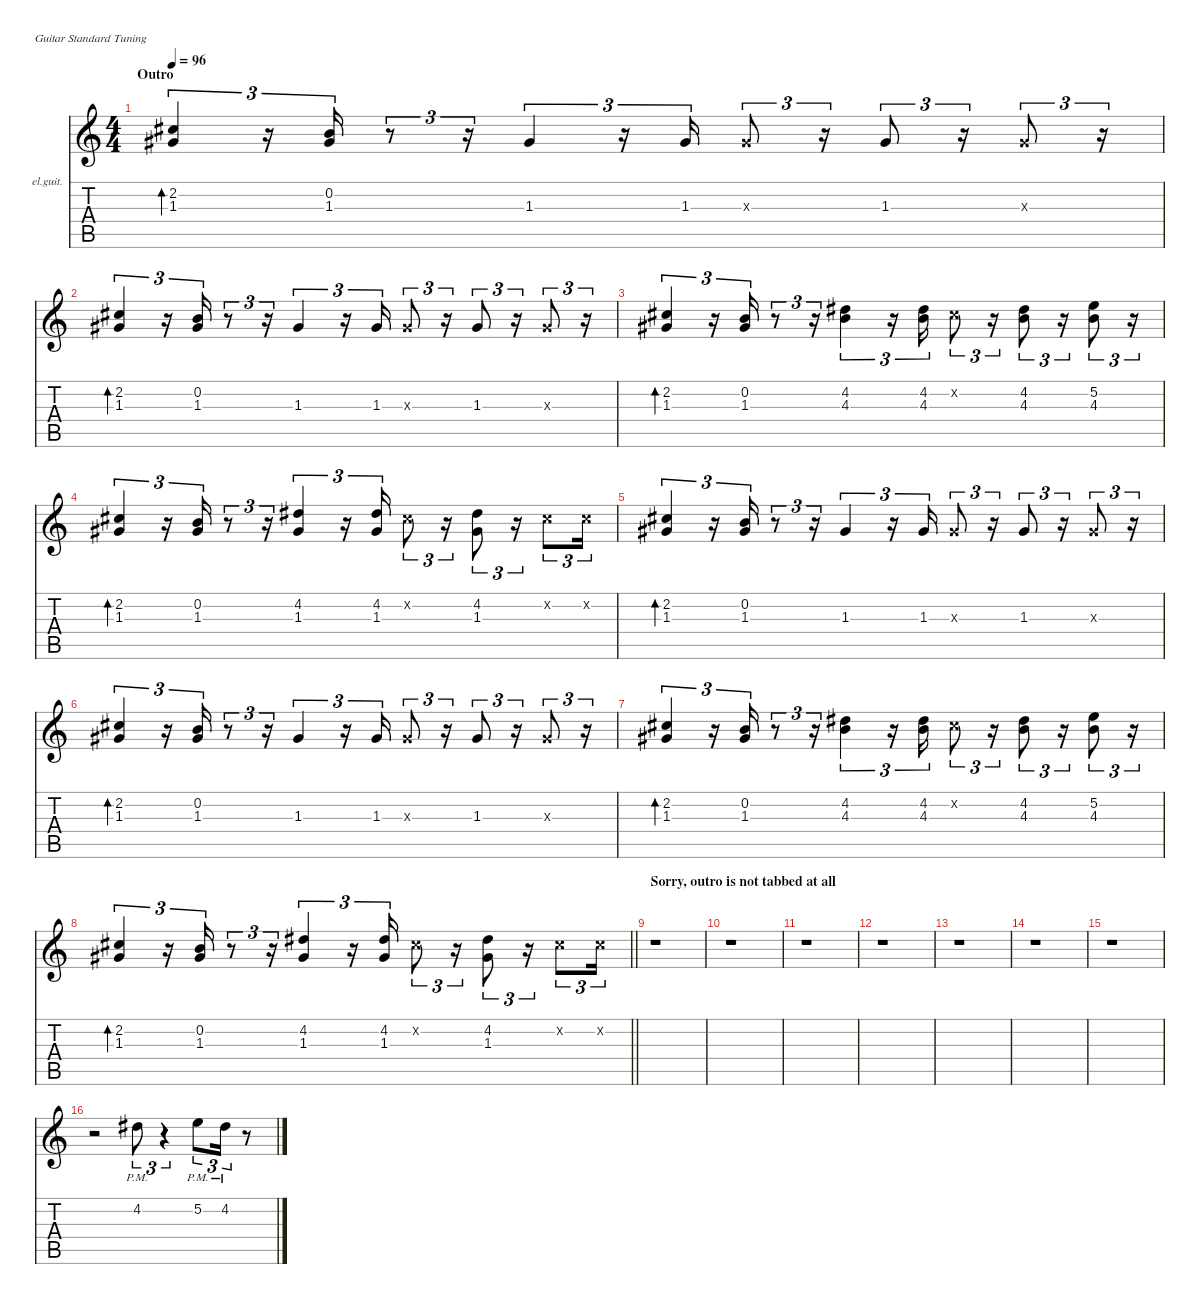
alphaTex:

\defaultSystemsLayout 4
\hideDynamics
\bracketExtendMode nobrackets
\firstSystemTrackNameOrientation horizontal
\otherSystemsTrackNameOrientation horizontal
\track ("Guitar (riff)" "el.guit.") {instrument electricguitarclean}
\staff {score tabs}
\tuning (E4 B3 G3 D3 A2 E2)
\ts (4 4)
\section ("" "Outro")
\tempo 96
\clef g2
\ks c
(2.2{acc #} 1.3{acc #}).4{tu (3 2) bd 120 dy f beam Up} r.16{tu (3 2) beam Up} (0.2 1.3{acc #}).16{tu (3 2) beam Up} r.8{tu (3 2) beam Up} r.16{tu (3 2) beam Up} 1.3{acc #}.4{tu (3 2) beam Up} r.16{tu (3 2) beam Up} 1.3{acc #}.16{tu (3 2) beam Up} 1.3{x acc #}.8{tu (3 2) beam Up} r.16{tu (3 2) beam Up} 1.3{acc #}.8{tu (3 2) beam Up} r.16{tu (3 2) beam Up} 1.3{x acc #}.8{tu (3 2) beam Up} r.16{tu (3 2) beam Up} |
(2.2{acc #} 1.3{acc #}).4{tu (3 2) bd 120 beam Up} r.16{tu (3 2) beam Up} (0.2 1.3{acc #}).16{tu (3 2) beam Up} r.8{tu (3 2) beam Up} r.16{tu (3 2) beam Up} 1.3{acc #}.4{tu (3 2) beam Up} r.16{tu (3 2) beam Up} 1.3{acc #}.16{tu (3 2) beam Up} 1.3{x acc #}.8{tu (3 2) beam Up} r.16{tu (3 2) beam Up} 1.3{acc #}.8{tu (3 2) beam Up} r.16{tu (3 2) beam Up} 1.3{x acc #}.8{tu (3 2) beam Up} r.16{tu (3 2) beam Up} |
(2.2{acc #} 1.3{acc #}).4{tu (3 2) bd 120 beam Up} r.16{tu (3 2) beam Up} (0.2 1.3{acc #}).16{tu (3 2) beam Up} r.8{tu (3 2) beam Up} r.16{tu (3 2) beam Up} (4.2{acc #} 4.3).4{tu (3 2) beam Down} r.16{tu (3 2) beam Down} (4.2{acc #} 4.3).16{tu (3 2) beam Down} 2.2{x acc #}.8{tu (3 2) beam Down} r.16{tu (3 2) beam Down} (4.2{acc #} 4.3).8{tu (3 2) beam Down} r.16{tu (3 2) beam Down} (5.2 4.3).8{tu (3 2) dy mf beam Down} r.16{tu (3 2) beam Down} |
(2.2{acc #} 1.3{acc #}).4{tu (3 2) bd 120 dy f beam Up} r.16{tu (3 2) beam Up} (0.2 1.3{acc #}).16{tu (3 2) beam Up} r.8{tu (3 2) beam Up} r.16{tu (3 2) beam Up} (4.2{acc #} 1.3{acc #}).4{tu (3 2) dy mf beam Up} r.16{tu (3 2) beam Up} (4.2{acc #} 1.3{acc #}).16{tu (3 2) beam Up} 2.2{x acc #}.8{tu (3 2) dy f beam Down} r.16{tu (3 2) beam Down} (4.2{acc #} 1.3{acc #}).8{tu (3 2) dy mf beam Down} r.16{tu (3 2) beam Down} 2.2{x acc #}.8{tu (3 2) dy f beam Down} 2.2{x acc #}.16{tu (3 2) dy mf beam Down} |
(2.2{acc #} 1.3{acc #}).4{tu (3 2) bd 120 dy f beam Up} r.16{tu (3 2) beam Up} (0.2 1.3{acc #}).16{tu (3 2) beam Up} r.8{tu (3 2) beam Up} r.16{tu (3 2) beam Up} 1.3{acc #}.4{tu (3 2) beam Up} r.16{tu (3 2) beam Up} 1.3{acc #}.16{tu (3 2) beam Up} 1.3{x acc #}.8{tu (3 2) beam Up} r.16{tu (3 2) beam Up} 1.3{acc #}.8{tu (3 2) beam Up} r.16{tu (3 2) beam Up} 1.3{x acc #}.8{tu (3 2) beam Up} r.16{tu (3 2) beam Up} |
(2.2{acc #} 1.3{acc #}).4{tu (3 2) bd 120 beam Up} r.16{tu (3 2) beam Up} (0.2 1.3{acc #}).16{tu (3 2) beam Up} r.8{tu (3 2) beam Up} r.16{tu (3 2) beam Up} 1.3{acc #}.4{tu (3 2) beam Up} r.16{tu (3 2) beam Up} 1.3{acc #}.16{tu (3 2) beam Up} 1.3{x acc #}.8{tu (3 2) beam Up} r.16{tu (3 2) beam Up} 1.3{acc #}.8{tu (3 2) beam Up} r.16{tu (3 2) beam Up} 1.3{x acc #}.8{tu (3 2) beam Up} r.16{tu (3 2) beam Up} |
(2.2{acc #} 1.3{acc #}).4{tu (3 2) bd 120 beam Up} r.16{tu (3 2) beam Up} (0.2 1.3{acc #}).16{tu (3 2) beam Up} r.8{tu (3 2) beam Up} r.16{tu (3 2) beam Up} (4.2{acc #} 4.3).4{tu (3 2) beam Down} r.16{tu (3 2) beam Down} (4.2{acc #} 4.3).16{tu (3 2) beam Down} 2.2{x acc #}.8{tu (3 2) beam Down} r.16{tu (3 2) beam Down} (4.2{acc #} 4.3).8{tu (3 2) beam Down} r.16{tu (3 2) beam Down} (5.2 4.3).8{tu (3 2) dy mf beam Down} r.16{tu (3 2) beam Down} |
\barLineRight lightlight
(2.2{acc #} 1.3{acc #}).4{tu (3 2) bd 120 dy f beam Up} r.16{tu (3 2) beam Up} (0.2 1.3{acc #}).16{tu (3 2) beam Up} r.8{tu (3 2) beam Up} r.16{tu (3 2) beam Up} (4.2{acc #} 1.3{acc #}).4{tu (3 2) dy mf beam Up} r.16{tu (3 2) beam Up} (4.2{acc #} 1.3{acc #}).16{tu (3 2) beam Up} 2.2{x acc #}.8{tu (3 2) dy f beam Down} r.16{tu (3 2) beam Down} (4.2{acc #} 1.3{acc #}).8{tu (3 2) dy mf beam Down} r.16{tu (3 2) beam Down} 2.2{x acc #}.8{tu (3 2) dy f beam Down} 2.2{x acc #}.16{tu (3 2) dy mf beam Down} |
\section ("" "Sorry, outro is not tabbed at all")
r.1{beam Down} |
r.1{beam Down} |
r.1{beam Down} |
r.1{beam Down} |
r.1{beam Down} |
r.1{beam Down} |
r.1{beam Down} |
r.2{instrument electricguitarmuted beam Down} 4.2{pm acc #}.8{tu (3 2) dy f beam Down} r.4{tu (3 2) beam Down} 5.2{pm}.8{tu (3 2) beam Down} 4.2{pm acc #}.16{tu (3 2) beam Down} r.8{beam Down}
